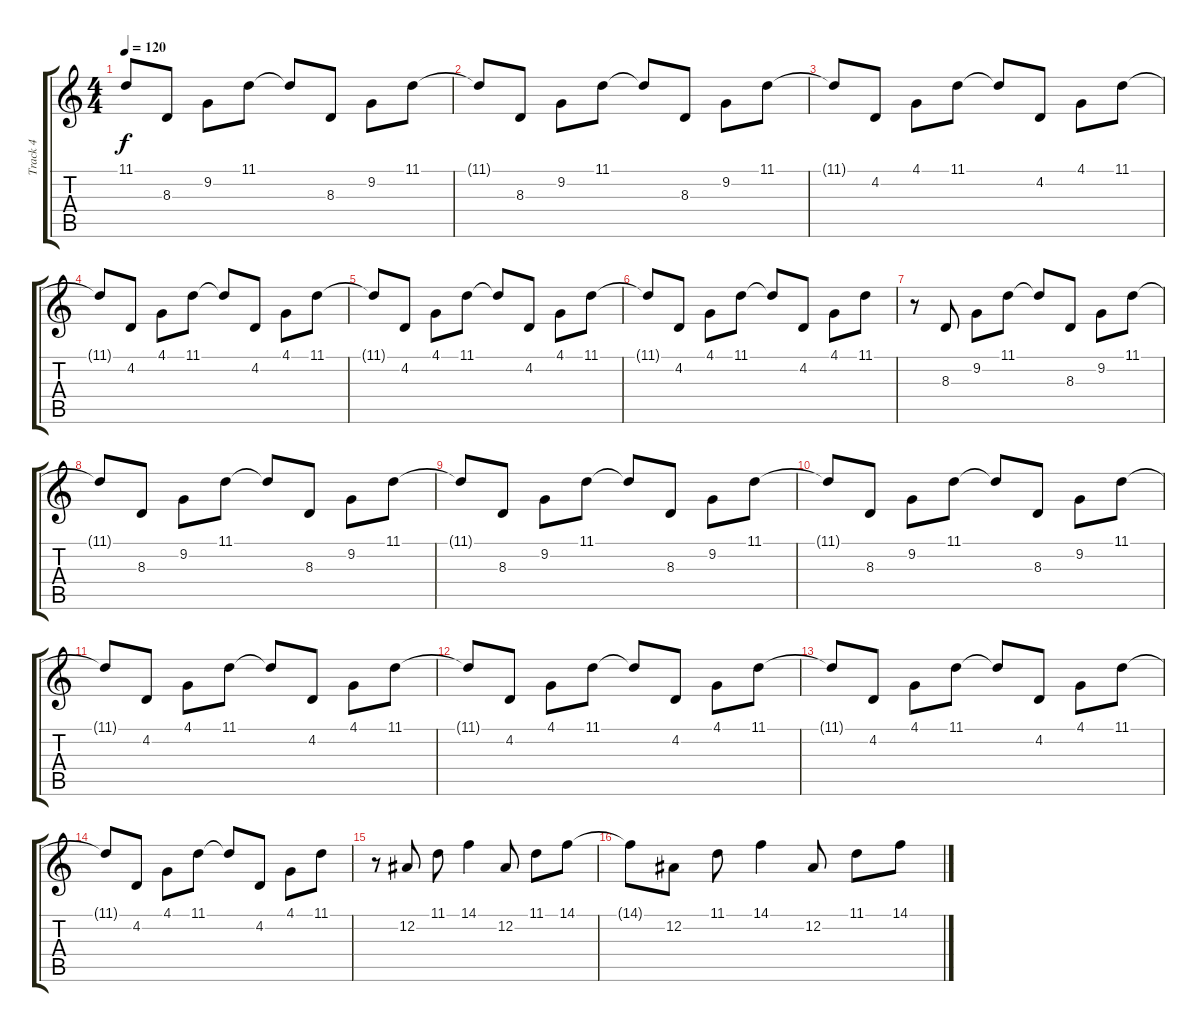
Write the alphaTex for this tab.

\track ("Track 4" "Track 4") {instrument acousticgrandpiano}
\staff {score tabs}
\tuning (Eb4 Bb3 Gb3 Db3 Ab2 Eb2) {hide}
\ts (4 4)
\tempo 120
\clef g2
\ks c
11.1{t}.8{dy f} 8.3.8 9.2.8 11.1.8 11.1{t}.8 8.3.8 9.2.8 11.1.8 |
11.1{t}.8 8.3.8 9.2.8 11.1.8 11.1{t}.8 8.3.8 9.2.8 11.1.8 |
11.1{t}.8 4.2.8 4.1.8 11.1.8 11.1{t}.8 4.2.8 4.1.8 11.1.8 |
11.1{t}.8 4.2.8 4.1.8 11.1.8 11.1{t}.8 4.2.8 4.1.8 11.1.8 |
11.1{t}.8 4.2.8 4.1.8 11.1.8 11.1{t}.8 4.2.8 4.1.8 11.1.8 |
11.1{t}.8 4.2.8 4.1.8 11.1.8 11.1{t}.8 4.2.8 4.1.8 11.1.8 |
r.8 8.3.8 9.2.8 11.1.8 11.1{t}.8 8.3.8 9.2.8 11.1.8 |
11.1{t}.8 8.3.8 9.2.8 11.1.8 11.1{t}.8 8.3.8 9.2.8 11.1.8 |
11.1{t}.8 8.3.8 9.2.8 11.1.8 11.1{t}.8 8.3.8 9.2.8 11.1.8 |
11.1{t}.8 8.3.8 9.2.8 11.1.8 11.1{t}.8 8.3.8 9.2.8 11.1.8 |
11.1{t}.8 4.2.8 4.1.8 11.1.8 11.1{t}.8 4.2.8 4.1.8 11.1.8 |
11.1{t}.8 4.2.8 4.1.8 11.1.8 11.1{t}.8 4.2.8 4.1.8 11.1.8 |
11.1{t}.8 4.2.8 4.1.8 11.1.8 11.1{t}.8 4.2.8 4.1.8 11.1.8 |
11.1{t}.8 4.2.8 4.1.8 11.1.8 11.1{t}.8 4.2.8 4.1.8 11.1.8 |
r.8 12.2.8 11.1.8 14.1.4 12.2.8 11.1.8 14.1.8 |
14.1{t}.8 12.2.8 11.1.8 14.1.4 12.2.8 11.1.8 14.1.8
